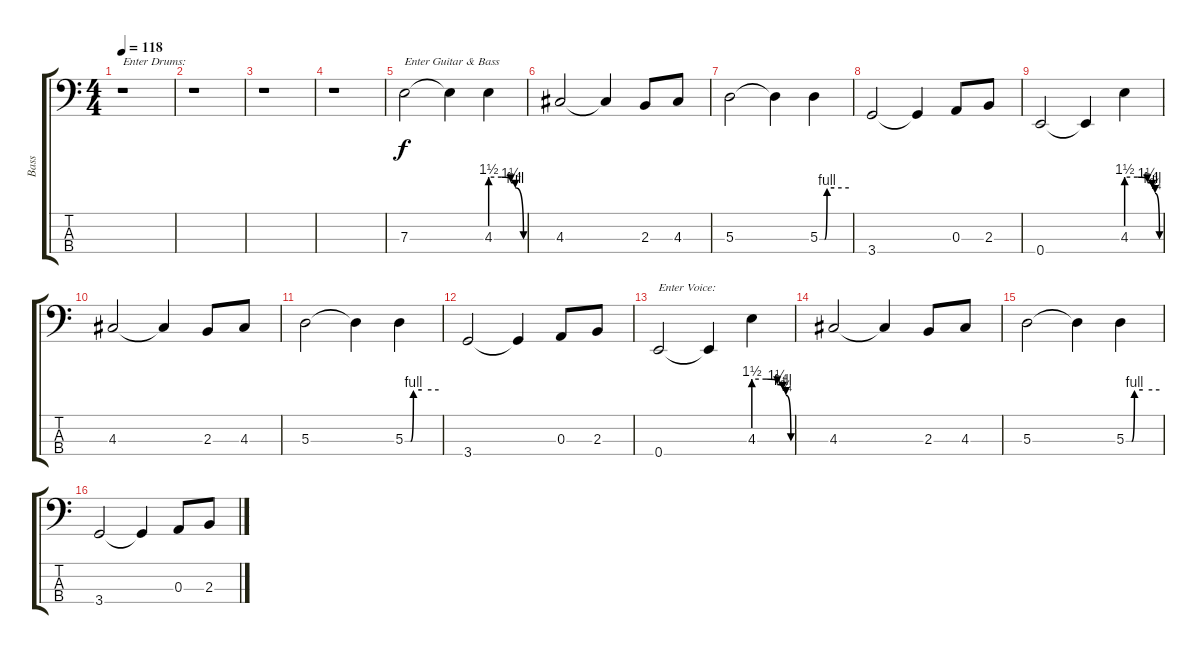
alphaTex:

\track ("Bass" "Bass") {instrument electricbasspick}
\staff {score tabs}
\tuning (G2 D2 A1 E1) {hide}
\ts (4 4)
\tempo 118
\clef f4
\ks c
r.1{txt "Enter Drums:" dy f instrument electricbasspick} |
r.1 |
r.1 |
r.1 |
7.3.2{txt "Enter Guitar & Bass"} 7.3{t}.4 4.3{be (custom 0 6 20 6 37 5 45 4 60 0)}.4 |
4.3.2 4.3{t}.4 2.3.8 4.3.8 |
5.3.2 5.3{t}.4 5.3{be (custom 0 0 10 0 15 4 30 4 60 4)}.4 |
3.4.2 3.4{t}.4 0.3.8 2.3.8 |
0.4.2 0.4{t}.4 4.3{be (custom 0 6 20 6 38 5 47 4 52 3 60 0)}.4 |
4.3.2 4.3{t}.4 2.3.8 4.3.8 |
5.3.2 5.3{t}.4 5.3{be (custom 0 0 10 0 15 4 30 4 60 4)}.4 |
3.4.2 3.4{t}.4 0.3.8 2.3.8 |
0.4.2{txt "Enter Voice:"} 0.4{t}.4 4.3{be (custom 0 6 20 6 38 5 47 4 52 3 60 0)}.4 |
4.3.2 4.3{t}.4 2.3.8 4.3.8 |
5.3.2 5.3{t}.4 5.3{be (custom 0 0 10 0 15 4 30 4 60 4)}.4 |
3.4.2 3.4{t}.4 0.3.8 2.3.8
